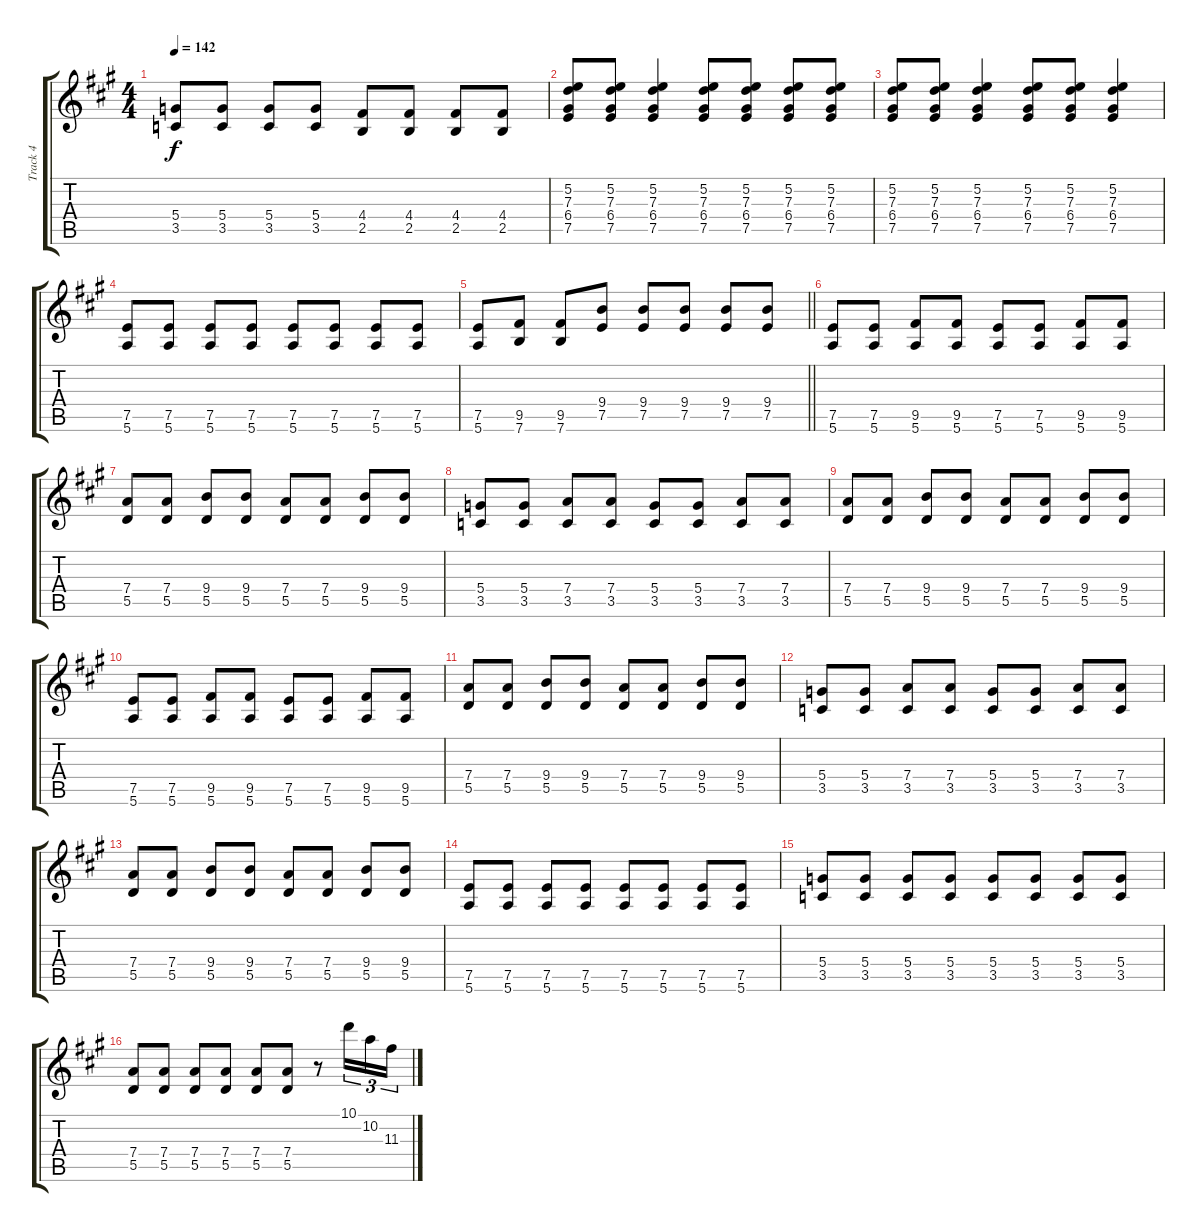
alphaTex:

\track ("Track 4" "Track 4") {instrument electricguitarclean}
\staff {score tabs}
\tuning (E4 B3 G3 D3 A2 E2) {hide}
\ts (4 4)
\tempo 142
\clef g2
\ks a
(5.4 3.5).8{dy f} (5.4 3.5).8 (5.4 3.5).8 (5.4 3.5).8 (4.4 2.5).8 (4.4 2.5).8 (4.4 2.5).8 (4.4 2.5).8 |
(5.2 7.3 6.4 7.5).8 (5.2 7.3 6.4 7.5).8 (5.2 7.3 6.4 7.5).4 (5.2 7.3 6.4 7.5).8 (5.2 7.3 6.4 7.5).8 (5.2 7.3 6.4 7.5).8 (5.2 7.3 6.4 7.5).8 |
(5.2 7.3 6.4 7.5).8 (5.2 7.3 6.4 7.5).8 (5.2 7.3 6.4 7.5).4 (5.2 7.3 6.4 7.5).8 (5.2 7.3 6.4 7.5).8 (5.2 7.3 6.4 7.5).4 |
(7.5 5.6).8 (7.5 5.6).8 (7.5 5.6).8 (7.5 5.6).8 (7.5 5.6).8 (7.5 5.6).8 (7.5 5.6).8 (7.5 5.6).8 |
\barLineRight lightlight
(7.5 5.6).8 (9.5 7.6).8 (9.5 7.6).8 (9.4 7.5).8 (9.4 7.5).8 (9.4 7.5).8 (9.4 7.5).8 (9.4 7.5).8 |
(7.5 5.6).8 (7.5 5.6).8 (9.5 5.6).8 (9.5 5.6).8 (7.5 5.6).8 (7.5 5.6).8 (9.5 5.6).8 (9.5 5.6).8 |
(7.4 5.5).8 (7.4 5.5).8 (9.4 5.5).8 (9.4 5.5).8 (7.4 5.5).8 (7.4 5.5).8 (9.4 5.5).8 (9.4 5.5).8 |
(5.4 3.5).8 (5.4 3.5).8 (7.4 3.5).8 (7.4 3.5).8 (5.4 3.5).8 (5.4 3.5).8 (7.4 3.5).8 (7.4 3.5).8 |
(7.4 5.5).8 (7.4 5.5).8 (9.4 5.5).8 (9.4 5.5).8 (7.4 5.5).8 (7.4 5.5).8 (9.4 5.5).8 (9.4 5.5).8 |
(7.5 5.6).8 (7.5 5.6).8 (9.5 5.6).8 (9.5 5.6).8 (7.5 5.6).8 (7.5 5.6).8 (9.5 5.6).8 (9.5 5.6).8 |
(7.4 5.5).8 (7.4 5.5).8 (9.4 5.5).8 (9.4 5.5).8 (7.4 5.5).8 (7.4 5.5).8 (9.4 5.5).8 (9.4 5.5).8 |
(5.4 3.5).8 (5.4 3.5).8 (7.4 3.5).8 (7.4 3.5).8 (5.4 3.5).8 (5.4 3.5).8 (7.4 3.5).8 (7.4 3.5).8 |
(7.4 5.5).8 (7.4 5.5).8 (9.4 5.5).8 (9.4 5.5).8 (7.4 5.5).8 (7.4 5.5).8 (9.4 5.5).8 (9.4 5.5).8 |
(7.5 5.6).8 (7.5 5.6).8 (7.5 5.6).8 (7.5 5.6).8 (7.5 5.6).8 (7.5 5.6).8 (7.5 5.6).8 (7.5 5.6).8 |
(5.4 3.5).8 (5.4 3.5).8 (5.4 3.5).8 (5.4 3.5).8 (5.4 3.5).8 (5.4 3.5).8 (5.4 3.5).8 (5.4 3.5).8 |
(7.4 5.5).8 (7.4 5.5).8 (7.4 5.5).8 (7.4 5.5).8 (7.4 5.5).8 (7.4 5.5).8 r.8 10.1.16{tu (3 2)} 10.2.16{tu (3 2)} 11.3.16{tu (3 2)}
